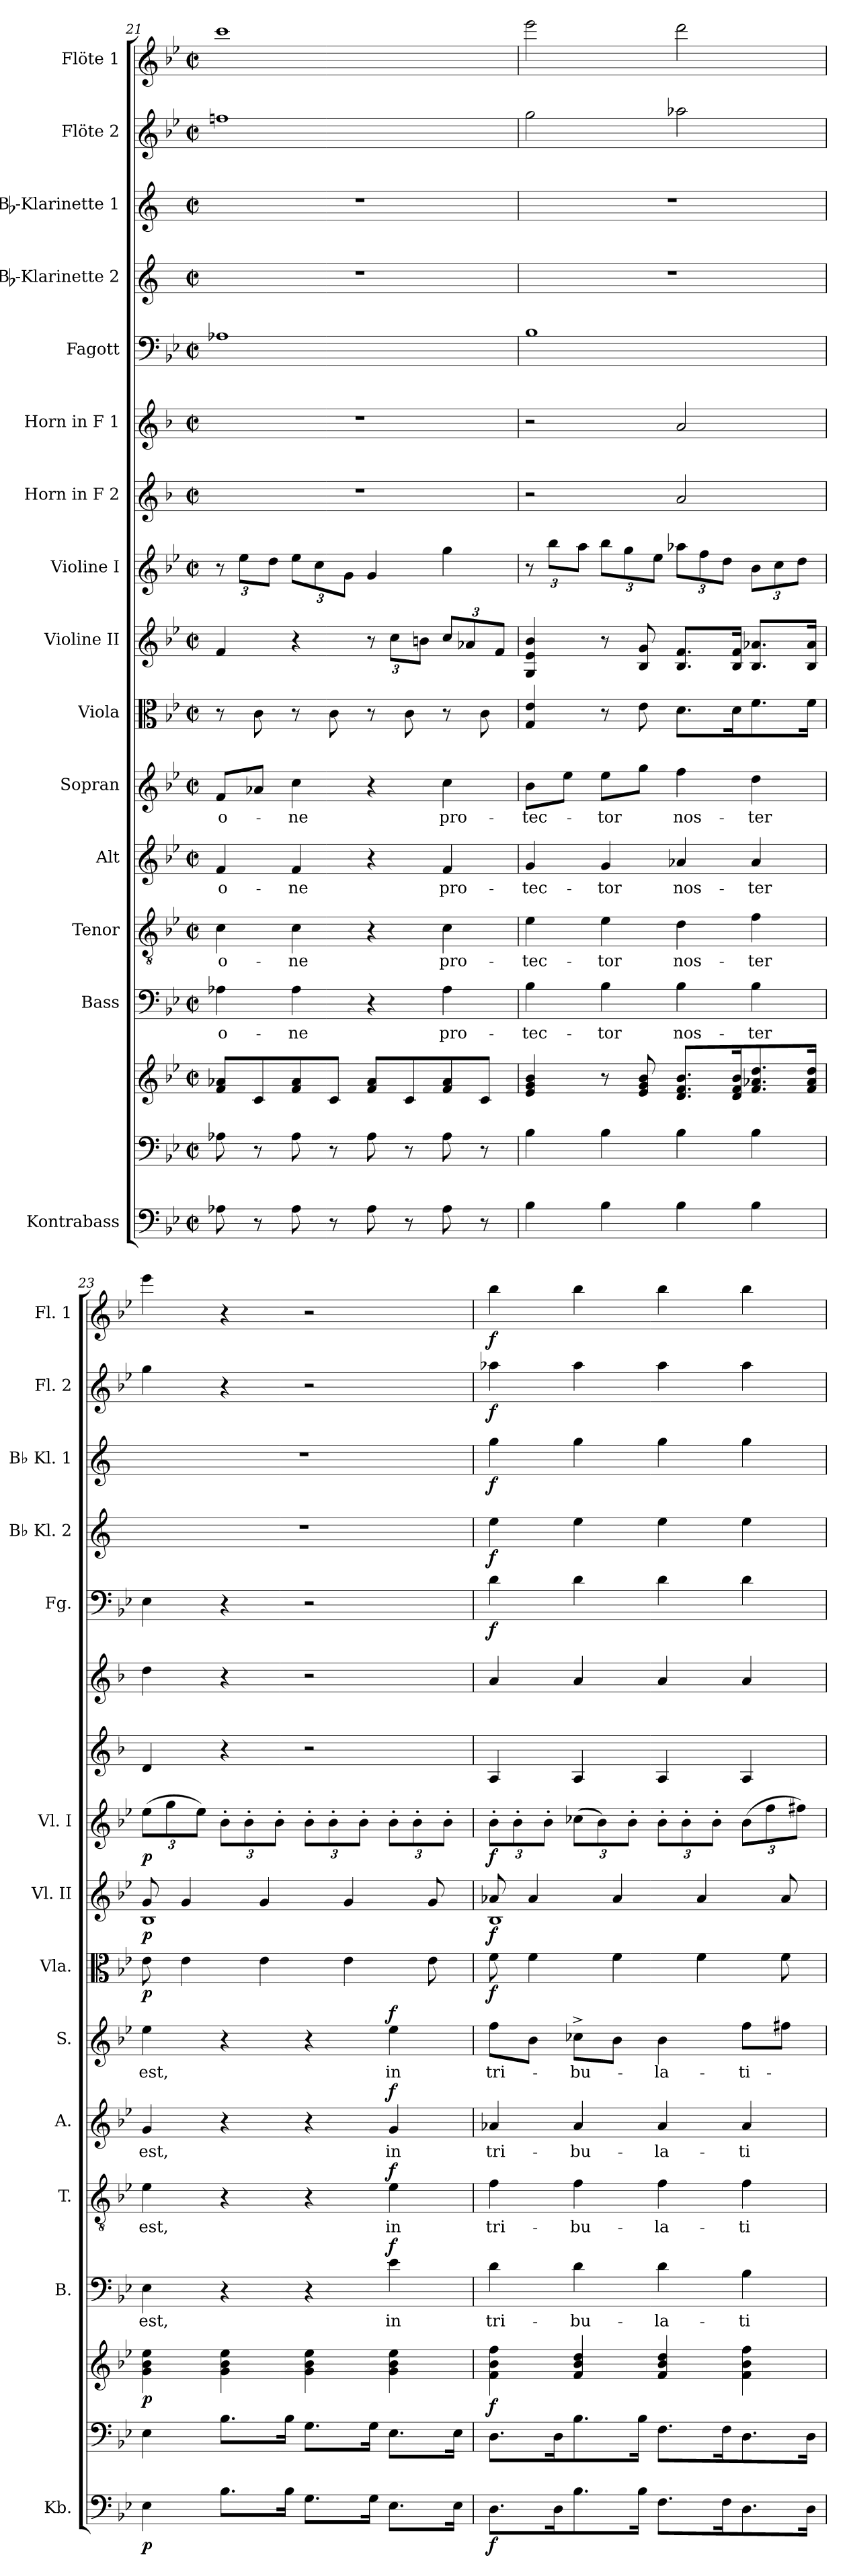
**kern	**dynam	**kern	**kern	**dynam	**kern	**text	**dynam	**kern	**text	**dynam	**kern	**text	**dynam	**kern	**text	**dynam	**kern	**dynam	**kern	**dynam	**kern	**dynam	**kern	**kern	**kern	**dynam	**kern	**dynam	**kern	**dynam	**kern	**dynam	**kern	**dynam
*part16	*part16	*part15	*part15	*part15	*part14	*part14	*part14	*part13	*part13	*part13	*part12	*part12	*part12	*part11	*part11	*part11	*part10	*part10	*part9	*part9	*part8	*part8	*part7	*part6	*part5	*part5	*part4	*part4	*part3	*part3	*part2	*part2	*part1	*part1
*staff17	*staff17	*staff16	*staff15	*staff15/16	*staff14	*staff14	*staff14	*staff13	*staff13	*staff13	*staff12	*staff12	*staff12	*staff11	*staff11	*staff11	*staff10	*staff10	*staff9	*staff9	*staff8	*staff8	*staff7	*staff6	*staff5	*staff5	*staff4	*staff4	*staff3	*staff3	*staff2	*staff2	*staff1	*staff1
*I"Kontrabass	*	*	*	*	*I"Bass	*	*	*I"Tenor	*	*	*I"Alt	*	*	*I"Sopran	*	*	*I"Viola	*	*I"Violine II	*	*I"Violine I	*	*I"Horn in F 2	*I"Horn in F 1	*I"Fagott	*	*I"Bb-Klarinette 2	*	*I"Bb-Klarinette 1	*	*I"Flöte 2	*	*I"Flöte 1	*
*I'Kb.	*	*	*	*	*I'B.	*	*	*I'T.	*	*	*I'A.	*	*	*I'S.	*	*	*I'Vla.	*	*I'Vl. II	*	*I'Vl. I	*	*	*	*I'Fg.	*	*I'Bb Kl. 2	*	*I'Bb Kl. 1	*	*I'Fl. 2	*	*I'Fl. 1	*
*clefF4	*	*clefF4	*clefG2	*	*clefF4	*	*	*clefGv2	*	*	*clefG2	*	*	*clefG2	*	*	*clefC3	*	*clefG2	*	*clefG2	*	*clefG2	*clefG2	*clefF4	*	*clefG2	*	*clefG2	*	*clefG2	*	*clefG2	*
*ITrd7c12	*	*	*	*	*	*	*	*	*	*	*	*	*	*	*	*	*	*	*	*	*	*	*ITrd4c7	*ITrd4c7	*	*	*ITrd1c2	*	*ITrd1c2	*	*	*	*	*
*k[b-e-]	*	*k[b-e-]	*k[b-e-]	*	*k[b-e-]	*	*	*k[b-e-]	*	*	*k[b-e-]	*	*	*k[b-e-]	*	*	*k[b-e-]	*	*k[b-e-]	*	*k[b-e-]	*	*k[b-e-]	*k[b-e-]	*k[b-e-]	*	*k[b-e-]	*	*k[b-e-]	*	*k[b-e-]	*	*k[b-e-]	*
*B-:	*	*B-:	*B-:	*	*B-:	*	*	*B-:	*	*	*B-:	*	*	*B-:	*	*	*B-:	*	*B-:	*	*B-:	*	*B-:	*B-:	*B-:	*	*B-:	*	*B-:	*	*B-:	*	*B-:	*
*M2/2	*	*M2/2	*M2/2	*	*M2/2	*	*	*M2/2	*	*	*M2/2	*	*	*M2/2	*	*	*M2/2	*	*M2/2	*	*M2/2	*	*M2/2	*M2/2	*M2/2	*	*M2/2	*	*M2/2	*	*M2/2	*	*M2/2	*
*met(c|)	*	*met(c|)	*met(c|)	*	*met(c|)	*	*	*met(c|)	*	*	*met(c|)	*	*	*met(c|)	*	*	*met(c|)	*	*met(c|)	*	*met(c|)	*	*met(c|)	*met(c|)	*met(c|)	*	*met(c|)	*	*met(c|)	*	*met(c|)	*	*met(c|)	*
=21	=21	=21	=21	=21	=21	=21	=21	=21	=21	=21	=21	=21	=21	=21	=21	=21	=21	=21	=21	=21	=21	=21	=21	=21	=21	=21	=21	=21	=21	=21	=21	=21	=21	=21
!	!	!	!	!	!	!LO:LY:b	!	!	!LO:LY:b	!	!	!LO:LY:b	!	!	!LO:LY:b	!	!	!	!	!	!	!	!	!	!	!	!	!	!	!	!	!	!	!
*	*	*	*	*	*	*	*	*	*	*	*	*	*	*	*	*	*	*	*	*	*Xbrackettup	*	*	*	*	*	*	*	*	*	*	*	*	*
8AA-X\	.	8A-X\	8f/ 8a-X/L	.	4A-X\	-o-	.	4c\	-o-	.	4f/	-o-	.	8f/L	-o-	.	8r	.	4f/	.	12r	.	1r	1r	1A-X	.	1r	.	1r	.	1ffn	.	1ccc	.
.	.	.	.	.	.	.	.	.	.	.	.	.	.	.	.	.	.	.	.	.	12ee-\L	.	.	.	.	.	.	.	.	.	.	.	.	.
8r	.	8r	8c/	.	.	.	.	.	.	.	.	.	.	8a-X/J	.	.	8c\	.	.	.	.	.	.	.	.	.	.	.	.	.	.	.	.	.
.	.	.	.	.	.	.	.	.	.	.	.	.	.	.	.	.	.	.	.	.	12dd\J	.	.	.	.	.	.	.	.	.	.	.	.	.
!	!	!	!	!	!	!LO:LY:b	!	!	!LO:LY:b	!	!	!LO:LY:b	!	!	!LO:LY:b	!	!	!	!	!	!	!	!	!	!	!	!	!	!	!	!	!	!	!
8AA-\	.	8A-\	8f/ 8a-/	.	4A-\	-ne	.	4c\	-ne	.	4f/	-ne	.	4cc\	-ne	.	8r	.	4r	.	12ee-\L	.	.	.	.	.	.	.	.	.	.	.	.	.
.	.	.	.	.	.	.	.	.	.	.	.	.	.	.	.	.	.	.	.	.	12cc\	.	.	.	.	.	.	.	.	.	.	.	.	.
8r	.	8r	8c/J	.	.	.	.	.	.	.	.	.	.	.	.	.	8c\	.	.	.	.	.	.	.	.	.	.	.	.	.	.	.	.	.
.	.	.	.	.	.	.	.	.	.	.	.	.	.	.	.	.	.	.	.	.	12g\J	.	.	.	.	.	.	.	.	.	.	.	.	.
*	*	*	*	*	*	*	*	*	*	*	*	*	*	*	*	*	*	*	*Xbrackettup	*	*	*	*	*	*	*	*	*	*	*	*	*	*	*
8AA-\	.	8A-\	8f/ 8a-/L	.	4r	.	.	4r	.	.	4r	.	.	4r	.	.	8r	.	12r	.	4g/	.	.	.	.	.	.	.	.	.	.	.	.	.
.	.	.	.	.	.	.	.	.	.	.	.	.	.	.	.	.	.	.	12cc\L	.	.	.	.	.	.	.	.	.	.	.	.	.	.	.
8r	.	8r	8c/	.	.	.	.	.	.	.	.	.	.	.	.	.	8c\	.	.	.	.	.	.	.	.	.	.	.	.	.	.	.	.	.
.	.	.	.	.	.	.	.	.	.	.	.	.	.	.	.	.	.	.	12bn\J	.	.	.	.	.	.	.	.	.	.	.	.	.	.	.
!	!	!	!	!	!	!LO:LY:b	!	!	!LO:LY:b	!	!	!LO:LY:b	!	!	!LO:LY:b	!	!	!	!	!	!	!	!	!	!	!	!	!	!	!	!	!	!	!
8AA-\	.	8A-\	8f/ 8a-/	.	4A-\	pro-	.	4c\	pro-	.	4f/	pro-	.	4cc\	pro-	.	8r	.	12cc/L	.	4gg\	.	.	.	.	.	.	.	.	.	.	.	.	.
.	.	.	.	.	.	.	.	.	.	.	.	.	.	.	.	.	.	.	12a-X/	.	.	.	.	.	.	.	.	.	.	.	.	.	.	.
8r	.	8r	8c/J	.	.	.	.	.	.	.	.	.	.	.	.	.	8c\	.	.	.	.	.	.	.	.	.	.	.	.	.	.	.	.	.
.	.	.	.	.	.	.	.	.	.	.	.	.	.	.	.	.	.	.	12f/J	.	.	.	.	.	.	.	.	.	.	.	.	.	.	.
=22	=22	=22	=22	=22	=22	=22	=22	=22	=22	=22	=22	=22	=22	=22	=22	=22	=22	=22	=22	=22	=22	=22	=22	=22	=22	=22	=22	=22	=22	=22	=22	=22	=22	=22
!	!	!	!	!	!	!LO:LY:b	!	!	!LO:LY:b	!	!	!LO:LY:b	!	!	!LO:LY:b	!	!	!	!	!	!	!	!	!	!	!	!	!	!	!	!	!	!	!
4BB-\	.	4B-\	4e-/ 4g/ 4b-/	.	4B-\	-tec-	.	4e-\	-tec-	.	4g/	-tec-	.	8b-\L	-tec-	.	4G/ 4e-/	.	4G/ 4e-/ 4b-/	.	12r	.	2r	2r	1B-	.	1r	.	1r	.	2gg\	.	2eee-\	.
.	.	.	.	.	.	.	.	.	.	.	.	.	.	.	.	.	.	.	.	.	12bb-\L	.	.	.	.	.	.	.	.	.	.	.	.	.
.	.	.	.	.	.	.	.	.	.	.	.	.	.	8ee-\J	.	.	.	.	.	.	.	.	.	.	.	.	.	.	.	.	.	.	.	.
.	.	.	.	.	.	.	.	.	.	.	.	.	.	.	.	.	.	.	.	.	12aa\J	.	.	.	.	.	.	.	.	.	.	.	.	.
!	!	!	!	!	!	!LO:LY:b	!	!	!LO:LY:b	!	!	!LO:LY:b	!	!	!LO:LY:b	!	!	!	!	!	!	!	!	!	!	!	!	!	!	!	!	!	!	!
4BB-\	.	4B-\	8r	.	4B-\	-tor	.	4e-\	-tor	.	4g/	-tor	.	8ee-\L	-tor	.	8r	.	8r	.	12bb-\L	.	.	.	.	.	.	.	.	.	.	.	.	.
.	.	.	.	.	.	.	.	.	.	.	.	.	.	.	.	.	.	.	.	.	12gg\	.	.	.	.	.	.	.	.	.	.	.	.	.
.	.	.	8e-/ 8g/ 8b-/	.	.	.	.	.	.	.	.	.	.	8gg\J	.	.	8e-\	.	8B-/ 8g/	.	.	.	.	.	.	.	.	.	.	.	.	.	.	.
.	.	.	.	.	.	.	.	.	.	.	.	.	.	.	.	.	.	.	.	.	12ee-\J	.	.	.	.	.	.	.	.	.	.	.	.	.
!	!	!	!	!	!	!LO:LY:b	!	!	!LO:LY:b	!	!	!LO:LY:b	!	!	!LO:LY:b	!	!	!	!	!	!	!	!	!	!	!	!	!	!	!	!	!	!	!
4BB-\	.	4B-\	8.d/ 8.f/ 8.b-/L	.	4B-\	nos-	.	4d\	nos-	.	4a-X/	nos-	.	4ff\	nos-	.	8.d\L	.	8.B-/ 8.f/L	.	12aa-X\L	.	2d/	2d/	.	.	.	.	.	.	2aa-X\	.	2ddd\	.
.	.	.	.	.	.	.	.	.	.	.	.	.	.	.	.	.	.	.	.	.	12ff\	.	.	.	.	.	.	.	.	.	.	.	.	.
.	.	.	.	.	.	.	.	.	.	.	.	.	.	.	.	.	.	.	.	.	12dd\J	.	.	.	.	.	.	.	.	.	.	.	.	.
.	.	.	16d/ 16f/ 16b-/k	.	.	.	.	.	.	.	.	.	.	.	.	.	16d\k	.	16B-/ 16f/Jk	.	.	.	.	.	.	.	.	.	.	.	.	.	.	.
!	!	!	!	!	!	!LO:LY:b	!	!	!LO:LY:b	!	!	!LO:LY:b	!	!	!LO:LY:b	!	!	!	!	!	!	!	!	!	!	!	!	!	!	!	!	!	!	!
4BB-\	.	4B-\	8.f/ 8.a-X/ 8.dd/	.	4B-\	-ter	.	4f\	-ter	.	4a-/	-ter	.	4dd\	-ter	.	8.f\	.	8.B-/ 8.a-X/L	.	12b-\L	.	.	.	.	.	.	.	.	.	.	.	.	.
.	.	.	.	.	.	.	.	.	.	.	.	.	.	.	.	.	.	.	.	.	12cc\	.	.	.	.	.	.	.	.	.	.	.	.	.
.	.	.	.	.	.	.	.	.	.	.	.	.	.	.	.	.	.	.	.	.	12dd\J	.	.	.	.	.	.	.	.	.	.	.	.	.
.	.	.	16f/ 16a-/ 16dd/Jk	.	.	.	.	.	.	.	.	.	.	.	.	.	16f\Jk	.	16B-/ 16a-/Jk	.	.	.	.	.	.	.	.	.	.	.	.	.	.	.
=23	=23	=23	=23	=23	=23	=23	=23	=23	=23	=23	=23	=23	=23	=23	=23	=23	=23	=23	=23	=23	=23	=23	=23	=23	=23	=23	=23	=23	=23	=23	=23	=23	=23	=23
!	!LO:DY:b	!	!	!LO:DY:b	!	!LO:LY:b	!	!	!LO:LY:b	!	!	!LO:LY:b	!	!	!LO:LY:b	!	!	!LO:DY:b	!	!LO:DY:b	!	!LO:DY:b	!	!	!	!	!	!	!	!	!	!	!	!
*	*	*	*	*	*	*	*	*	*	*	*	*	*	*	*	*	*	*	*^	*	*	*	*	*	*	*	*	*	*	*	*	*	*	*
4EE-\	p	4E-\	4g\ 4b-\ 4ee-\	p	4E-\	est,	.	4e-\	est,	.	4g/	est,	.	4ee-\	est,	.	8e-\	p	8g/	1B-	p	(>12ee-\L	p	4G/	4g\	4E-\	.	1r	.	1r	.	4gg\	.	4eee-\	.
.	.	.	.	.	.	.	.	.	.	.	.	.	.	.	.	.	.	.	.	.	.	12gg\	.	.	.	.	.	.	.	.	.	.	.	.	.
.	.	.	.	.	.	.	.	.	.	.	.	.	.	.	.	.	4e-\	.	4g/	.	.	.	.	.	.	.	.	.	.	.	.	.	.	.	.
.	.	.	.	.	.	.	.	.	.	.	.	.	.	.	.	.	.	.	.	.	.	12ee-\J)	.	.	.	.	.	.	.	.	.	.	.	.	.
8.BB-\L	.	8.B-\L	4g\ 4b-\ 4ee-\	.	4r	.	.	4r	.	.	4r	.	.	4r	.	.	.	.	.	.	.	12b-'>\L	.	4r	4r	4r	.	.	.	.	.	4r	.	4r	.
.	.	.	.	.	.	.	.	.	.	.	.	.	.	.	.	.	.	.	.	.	.	12b-'>\	.	.	.	.	.	.	.	.	.	.	.	.	.
.	.	.	.	.	.	.	.	.	.	.	.	.	.	.	.	.	4e-\	.	4g/	.	.	.	.	.	.	.	.	.	.	.	.	.	.	.	.
.	.	.	.	.	.	.	.	.	.	.	.	.	.	.	.	.	.	.	.	.	.	12b-'>\J	.	.	.	.	.	.	.	.	.	.	.	.	.
16BB-\Jk	.	16B-\Jk	.	.	.	.	.	.	.	.	.	.	.	.	.	.	.	.	.	.	.	.	.	.	.	.	.	.	.	.	.	.	.	.	.
8.GG\L	.	8.G\L	4g\ 4b-\ 4ee-\	.	4r	.	.	4r	.	.	4r	.	.	4r	.	.	.	.	.	.	.	12b-'>\L	.	2r	2r	2r	.	.	.	.	.	2r	.	2r	.
.	.	.	.	.	.	.	.	.	.	.	.	.	.	.	.	.	.	.	.	.	.	12b-'>\	.	.	.	.	.	.	.	.	.	.	.	.	.
.	.	.	.	.	.	.	.	.	.	.	.	.	.	.	.	.	4e-\	.	4g/	.	.	.	.	.	.	.	.	.	.	.	.	.	.	.	.
.	.	.	.	.	.	.	.	.	.	.	.	.	.	.	.	.	.	.	.	.	.	12b-'>\J	.	.	.	.	.	.	.	.	.	.	.	.	.
16GG\Jk	.	16G\Jk	.	.	.	.	.	.	.	.	.	.	.	.	.	.	.	.	.	.	.	.	.	.	.	.	.	.	.	.	.	.	.	.	.
!	!	!	!	!	!	!LO:LY:b	!LO:DY:a	!	!LO:LY:b	!LO:DY:a	!	!LO:LY:b	!LO:DY:a	!	!LO:LY:b	!LO:DY:a	!	!	!	!	!	!	!	!	!	!	!	!	!	!	!	!	!	!	!
8.EE-\L	.	8.E-\L	4g\ 4b-\ 4ee-\	.	4e-\	in	f	4e-\	in	f	4g/	in	f	4ee-\	in	f	.	.	.	.	.	12b-'>\L	.	.	.	.	.	.	.	.	.	.	.	.	.
.	.	.	.	.	.	.	.	.	.	.	.	.	.	.	.	.	.	.	.	.	.	12b-'>\	.	.	.	.	.	.	.	.	.	.	.	.	.
.	.	.	.	.	.	.	.	.	.	.	.	.	.	.	.	.	8e-\	.	8g/	.	.	.	.	.	.	.	.	.	.	.	.	.	.	.	.
.	.	.	.	.	.	.	.	.	.	.	.	.	.	.	.	.	.	.	.	.	.	12b-'>\J	.	.	.	.	.	.	.	.	.	.	.	.	.
16EE-\Jk	.	16E-\Jk	.	.	.	.	.	.	.	.	.	.	.	.	.	.	.	.	.	.	.	.	.	.	.	.	.	.	.	.	.	.	.	.	.
=24	=24	=24	=24	=24	=24	=24	=24	=24	=24	=24	=24	=24	=24	=24	=24	=24	=24	=24	=24	=24	=24	=24	=24	=24	=24	=24	=24	=24	=24	=24	=24	=24	=24	=24	=24
!	!LO:DY:b	!	!	!LO:DY:b	!	!LO:LY:b	!	!	!LO:LY:b	!	!	!LO:LY:b	!	!	!LO:LY:b	!	!	!LO:DY:b	!	!	!LO:DY:b	!	!LO:DY:b	!	!	!	!LO:DY:b	!	!LO:DY:b	!	!LO:DY:b	!	!LO:DY:b	!	!LO:DY:b
8.DD\L	f	8.D\L	4f\ 4b-\ 4ff\	f	4d\	tri-	.	4f\	tri-	.	4a-X/	tri-	.	8ff\L	tri-	.	8f\	f	8a-X/	1B-	f	12b-'>\L	f	4D/	4d/	4d\	f	4dd\	f	4ff\	f	4aa-X\	f	4bb-\	f
.	.	.	.	.	.	.	.	.	.	.	.	.	.	.	.	.	.	.	.	.	.	12b-'>\	.	.	.	.	.	.	.	.	.	.	.	.	.
.	.	.	.	.	.	.	.	.	.	.	.	.	.	8b-\J	.	.	4f\	.	4a-/	.	.	.	.	.	.	.	.	.	.	.	.	.	.	.	.
.	.	.	.	.	.	.	.	.	.	.	.	.	.	.	.	.	.	.	.	.	.	12b-'>\J	.	.	.	.	.	.	.	.	.	.	.	.	.
16DD\k	.	16D\k	.	.	.	.	.	.	.	.	.	.	.	.	.	.	.	.	.	.	.	.	.	.	.	.	.	.	.	.	.	.	.	.	.
!	!	!	!	!	!	!LO:LY:b	!	!	!LO:LY:b	!	!	!LO:LY:b	!	!	!LO:LY:b	!	!	!	!	!	!	!	!	!	!	!	!	!	!	!	!	!	!	!	!
8.BB-\	.	8.B-\	4f/ 4b-/ 4dd/	.	4d\	-bu-	.	4f\	-bu-	.	4a-/	-bu-	.	8cc-X^>\L	-bu-	.	.	.	.	.	.	(>12cc-X\L	.	4D/	4d/	4d\	.	4dd\	.	4ff\	.	4aa-\	.	4bb-\	.
.	.	.	.	.	.	.	.	.	.	.	.	.	.	.	.	.	.	.	.	.	.	12b-\)	.	.	.	.	.	.	.	.	.	.	.	.	.
.	.	.	.	.	.	.	.	.	.	.	.	.	.	8b-\J	.	.	4f\	.	4a-/	.	.	.	.	.	.	.	.	.	.	.	.	.	.	.	.
.	.	.	.	.	.	.	.	.	.	.	.	.	.	.	.	.	.	.	.	.	.	12b-'>\J	.	.	.	.	.	.	.	.	.	.	.	.	.
16BB-\Jk	.	16B-\Jk	.	.	.	.	.	.	.	.	.	.	.	.	.	.	.	.	.	.	.	.	.	.	.	.	.	.	.	.	.	.	.	.	.
!	!	!	!	!	!	!LO:LY:b	!	!	!LO:LY:b	!	!	!LO:LY:b	!	!	!LO:LY:b	!	!	!	!	!	!	!	!	!	!	!	!	!	!	!	!	!	!	!	!
8.FF\L	.	8.F\L	4f/ 4b-/ 4dd/	.	4d\	-la-	.	4f\	-la-	.	4a-/	-la-	.	4b-\	-la-	.	.	.	.	.	.	12b-'>\L	.	4D/	4d/	4d\	.	4dd\	.	4ff\	.	4aa-\	.	4bb-\	.
.	.	.	.	.	.	.	.	.	.	.	.	.	.	.	.	.	.	.	.	.	.	12b-'>\	.	.	.	.	.	.	.	.	.	.	.	.	.
.	.	.	.	.	.	.	.	.	.	.	.	.	.	.	.	.	4f\	.	4a-/	.	.	.	.	.	.	.	.	.	.	.	.	.	.	.	.
.	.	.	.	.	.	.	.	.	.	.	.	.	.	.	.	.	.	.	.	.	.	12b-'>\J	.	.	.	.	.	.	.	.	.	.	.	.	.
16FF\k	.	16F\k	.	.	.	.	.	.	.	.	.	.	.	.	.	.	.	.	.	.	.	.	.	.	.	.	.	.	.	.	.	.	.	.	.
!	!	!	!	!	!	!LO:LY:b	!	!	!LO:LY:b	!	!	!LO:LY:b	!	!	!LO:LY:b	!	!	!	!	!	!	!	!	!	!	!	!	!	!	!	!	!	!	!	!
8.DD\	.	8.D\	4f\ 4b-\ 4ff\	.	4B-\	-ti-	.	4f\	-ti-	.	4a-/	-ti-	.	8ff\L	-ti-	.	.	.	.	.	.	(>12b-\L	.	4D/	4d/	4d\	.	4dd\	.	4ff\	.	4aa-\	.	4bb-\	.
.	.	.	.	.	.	.	.	.	.	.	.	.	.	.	.	.	.	.	.	.	.	12ff\	.	.	.	.	.	.	.	.	.	.	.	.	.
.	.	.	.	.	.	.	.	.	.	.	.	.	.	8ff#X\J	.	.	8f\	.	8a-/	.	.	.	.	.	.	.	.	.	.	.	.	.	.	.	.
.	.	.	.	.	.	.	.	.	.	.	.	.	.	.	.	.	.	.	.	.	.	12ff#X\J)	.	.	.	.	.	.	.	.	.	.	.	.	.
16DD\Jk	.	16D\Jk	.	.	.	.	.	.	.	.	.	.	.	.	.	.	.	.	.	.	.	.	.	.	.	.	.	.	.	.	.	.	.	.	.
*	*	*	*	*	*	*	*	*	*	*	*	*	*	*	*	*	*	*	*v	*v	*	*	*	*	*	*	*	*	*	*	*	*	*	*	*
=	=	=	=	=	=	=	=	=	=	=	=	=	=	=	=	=	=	=	=	=	=	=	=	=	=	=	=	=	=	=	=	=	=	=
*-	*-	*-	*-	*-	*-	*-	*-	*-	*-	*-	*-	*-	*-	*-	*-	*-	*-	*-	*-	*-	*-	*-	*-	*-	*-	*-	*-	*-	*-	*-	*-	*-	*-	*-
